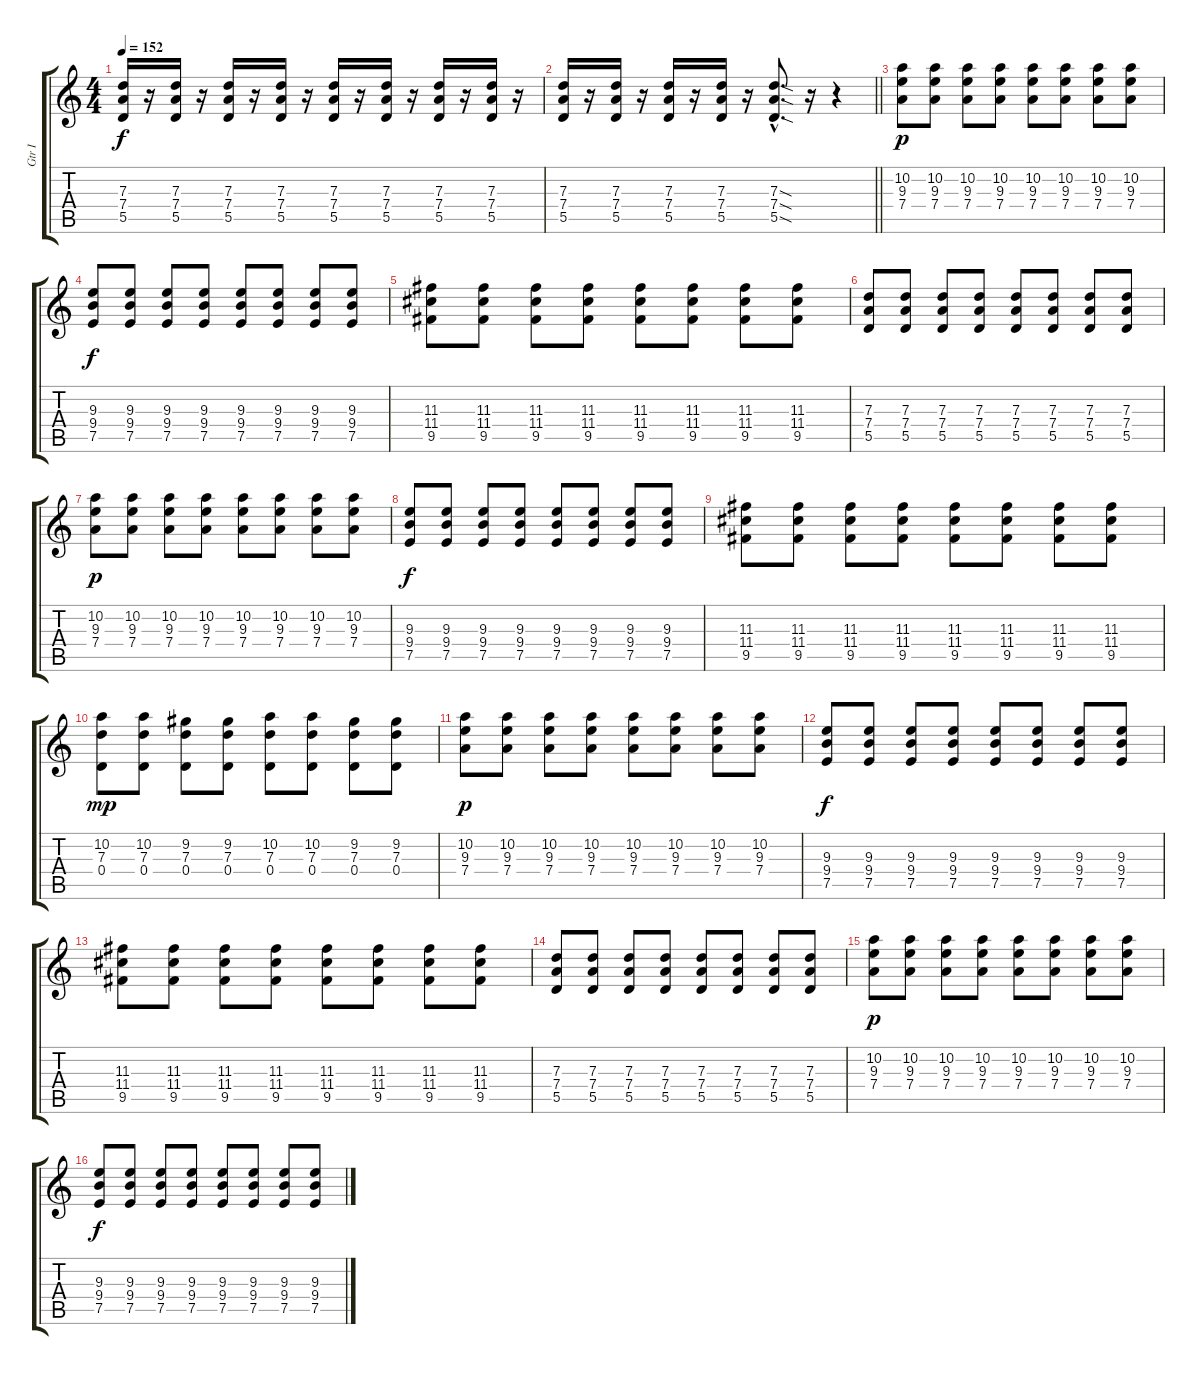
\track ("Gtr I" "Gtr I") {instrument overdrivenguitar}
\staff {score tabs}
\tuning (E4 B3 G3 D3 A2 E2) {hide}
\ts (4 4)
\tempo 152
\clef g2
\ks c
(7.3 7.4 5.5).16{dy f} r.16 (7.3 7.4 5.5).16 r.16 (7.3 7.4 5.5).16 r.16 (7.3 7.4 5.5).16 r.16 (7.3 7.4 5.5).16 r.16 (7.3 7.4 5.5).16 r.16 (7.3 7.4 5.5).16 r.16 (7.3 7.4 5.5).16 r.16 |
\barLineRight lightlight
(7.3 7.4 5.5).16 r.16 (7.3 7.4 5.5).16 r.16 (7.3 7.4 5.5).16 r.16 (7.3 7.4 5.5).16 r.16 (7.3{sod hac} 7.4{sod hac} 5.5{sod hac}).8{d} r.16 r.4 |
(10.2 9.3 7.4).8{dy p volume 13 balance 5} (10.2 9.3 7.4).8 (10.2 9.3 7.4).8 (10.2 9.3 7.4).8 (10.2 9.3 7.4).8 (10.2 9.3 7.4).8 (10.2 9.3 7.4).8 (10.2 9.3 7.4).8 |
(9.3 9.4 7.5).8{dy f} (9.3 9.4 7.5).8 (9.3 9.4 7.5).8 (9.3 9.4 7.5).8 (9.3 9.4 7.5).8 (9.3 9.4 7.5).8 (9.3 9.4 7.5).8 (9.3 9.4 7.5).8 |
(11.3 11.4 9.5).8 (11.3 11.4 9.5).8 (11.3 11.4 9.5).8 (11.3 11.4 9.5).8 (11.3 11.4 9.5).8 (11.3 11.4 9.5).8 (11.3 11.4 9.5).8 (11.3 11.4 9.5).8 |
(7.3 7.4 5.5).8 (7.3 7.4 5.5).8 (7.3 7.4 5.5).8 (7.3 7.4 5.5).8 (7.3 7.4 5.5).8 (7.3 7.4 5.5).8 (7.3 7.4 5.5).8 (7.3 7.4 5.5).8 |
(10.2 9.3 7.4).8{dy p} (10.2 9.3 7.4).8 (10.2 9.3 7.4).8 (10.2 9.3 7.4).8 (10.2 9.3 7.4).8 (10.2 9.3 7.4).8 (10.2 9.3 7.4).8 (10.2 9.3 7.4).8 |
(9.3 9.4 7.5).8{dy f} (9.3 9.4 7.5).8 (9.3 9.4 7.5).8 (9.3 9.4 7.5).8 (9.3 9.4 7.5).8 (9.3 9.4 7.5).8 (9.3 9.4 7.5).8 (9.3 9.4 7.5).8 |
(11.3 11.4 9.5).8 (11.3 11.4 9.5).8 (11.3 11.4 9.5).8 (11.3 11.4 9.5).8 (11.3 11.4 9.5).8 (11.3 11.4 9.5).8 (11.3 11.4 9.5).8 (11.3 11.4 9.5).8 |
(10.2 7.3 0.4).8{dy mp} (10.2 7.3 0.4).8 (9.2 7.3 0.4).8 (9.2 7.3 0.4).8 (10.2 7.3 0.4).8 (10.2 7.3 0.4).8 (9.2 7.3 0.4).8 (9.2 7.3 0.4).8 |
(10.2 9.3 7.4).8{dy p} (10.2 9.3 7.4).8 (10.2 9.3 7.4).8 (10.2 9.3 7.4).8 (10.2 9.3 7.4).8 (10.2 9.3 7.4).8 (10.2 9.3 7.4).8 (10.2 9.3 7.4).8 |
(9.3 9.4 7.5).8{dy f} (9.3 9.4 7.5).8 (9.3 9.4 7.5).8 (9.3 9.4 7.5).8 (9.3 9.4 7.5).8 (9.3 9.4 7.5).8 (9.3 9.4 7.5).8 (9.3 9.4 7.5).8 |
(11.3 11.4 9.5).8 (11.3 11.4 9.5).8 (11.3 11.4 9.5).8 (11.3 11.4 9.5).8 (11.3 11.4 9.5).8 (11.3 11.4 9.5).8 (11.3 11.4 9.5).8 (11.3 11.4 9.5).8 |
(7.3 7.4 5.5).8 (7.3 7.4 5.5).8 (7.3 7.4 5.5).8 (7.3 7.4 5.5).8 (7.3 7.4 5.5).8 (7.3 7.4 5.5).8 (7.3 7.4 5.5).8 (7.3 7.4 5.5).8 |
(10.2 9.3 7.4).8{dy p} (10.2 9.3 7.4).8 (10.2 9.3 7.4).8 (10.2 9.3 7.4).8 (10.2 9.3 7.4).8 (10.2 9.3 7.4).8 (10.2 9.3 7.4).8 (10.2 9.3 7.4).8 |
(9.3 9.4 7.5).8{dy f} (9.3 9.4 7.5).8 (9.3 9.4 7.5).8 (9.3 9.4 7.5).8 (9.3 9.4 7.5).8 (9.3 9.4 7.5).8 (9.3 9.4 7.5).8 (9.3 9.4 7.5).8
